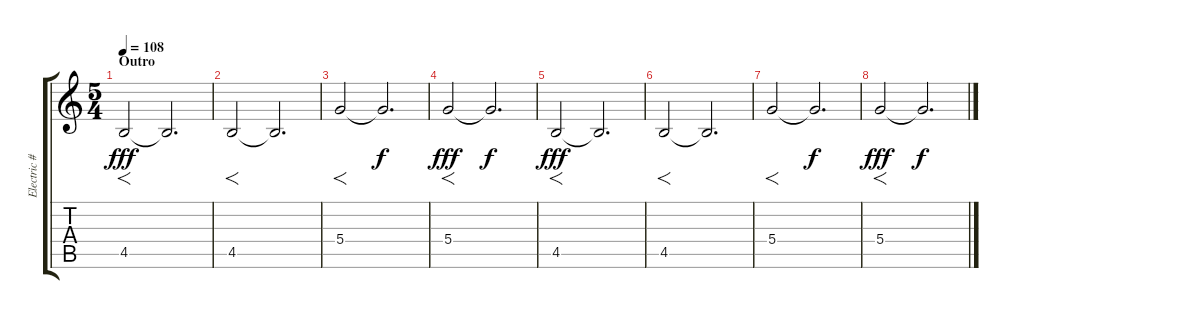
\track ("Electric #2" "Electric #") {instrument overdrivenguitar}
\staff {score tabs}
\tuning (B4 E4 A3 D3 G2 C2) {hide}
\ts (5 4)
\section ("" "Outro")
\tempo 108
\clef g2
\ks c
4.5.2{f dy fff} 4.5{t}.2{d} |
4.5.2{f} 4.5{t}.2{d} |
5.4.2{f} 5.4{t}.2{d dy f} |
5.4.2{f dy fff} 5.4{t}.2{d dy f} |
4.5.2{f dy fff} 4.5{t}.2{d} |
4.5.2{f} 4.5{t}.2{d} |
5.4.2{f} 5.4{t}.2{d dy f} |
5.4.2{f dy fff} 5.4{t}.2{d dy f}
